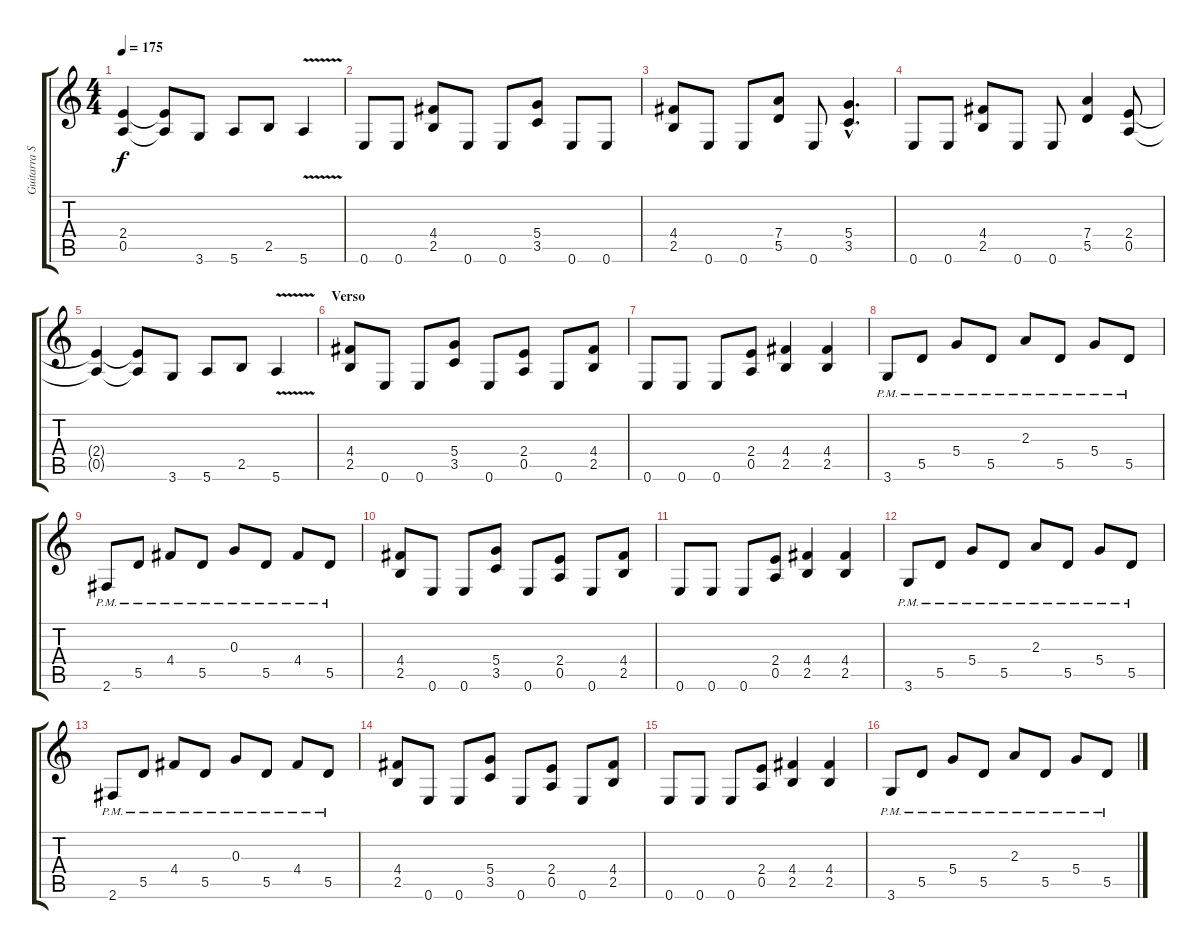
\track ("Guitarra Solista" "Guitarra S") {instrument overdrivenguitar}
\staff {score tabs}
\tuning (E4 B3 G3 D3 A2 E2) {hide}
\ts (4 4)
\tempo 175
\clef g2
\ks c
(2.4{t} 0.5{t}).4{dy f} (2.4{t} 0.5{t}).8 3.6.8 5.6.8 2.5.8 5.6{v}.4 |
0.6.8 0.6.8 (4.4 2.5).8 0.6.8 0.6.8 (5.4 3.5).8 0.6.8 0.6.8 |
(4.4 2.5).8 0.6.8 0.6.8 (7.4 5.5).8 0.6.8 (5.4{hac} 3.5{hac}).4{d} |
0.6.8 0.6.8 (4.4 2.5).8 0.6.8 0.6.8 (7.4 5.5).4 (2.4 0.5).8 |
(2.4{t} 0.5{t}).4 (2.4{t} 0.5{t}).8 3.6.8 5.6.8 2.5.8 5.6{v}.4 |
\section ("" "Verso")
(4.4 2.5).8 0.6.8 0.6.8 (5.4 3.5).8 0.6.8 (2.4 0.5).8 0.6.8 (4.4 2.5).8 |
0.6.8 0.6.8 0.6.8 (2.4 0.5).8 (4.4 2.5).4 (4.4 2.5).4 |
3.6{pm}.8 5.5{pm}.8 5.4{pm}.8 5.5{pm}.8 2.3{pm}.8 5.5{pm}.8 5.4{pm}.8 5.5{pm}.8 |
2.6{pm}.8 5.5{pm}.8 4.4{pm}.8 5.5{pm}.8 0.3{pm}.8 5.5{pm}.8 4.4{pm}.8 5.5{pm}.8 |
(4.4 2.5).8 0.6.8 0.6.8 (5.4 3.5).8 0.6.8 (2.4 0.5).8 0.6.8 (4.4 2.5).8 |
0.6.8 0.6.8 0.6.8 (2.4 0.5).8 (4.4 2.5).4 (4.4 2.5).4 |
3.6{pm}.8 5.5{pm}.8 5.4{pm}.8 5.5{pm}.8 2.3{pm}.8 5.5{pm}.8 5.4{pm}.8 5.5{pm}.8 |
2.6{pm}.8 5.5{pm}.8 4.4{pm}.8 5.5{pm}.8 0.3{pm}.8 5.5{pm}.8 4.4{pm}.8 5.5{pm}.8 |
(4.4 2.5).8 0.6.8 0.6.8 (5.4 3.5).8 0.6.8 (2.4 0.5).8 0.6.8 (4.4 2.5).8 |
0.6.8 0.6.8 0.6.8 (2.4 0.5).8 (4.4 2.5).4 (4.4 2.5).4 |
3.6{pm}.8 5.5{pm}.8 5.4{pm}.8 5.5{pm}.8 2.3{pm}.8 5.5{pm}.8 5.4{pm}.8 5.5{pm}.8
